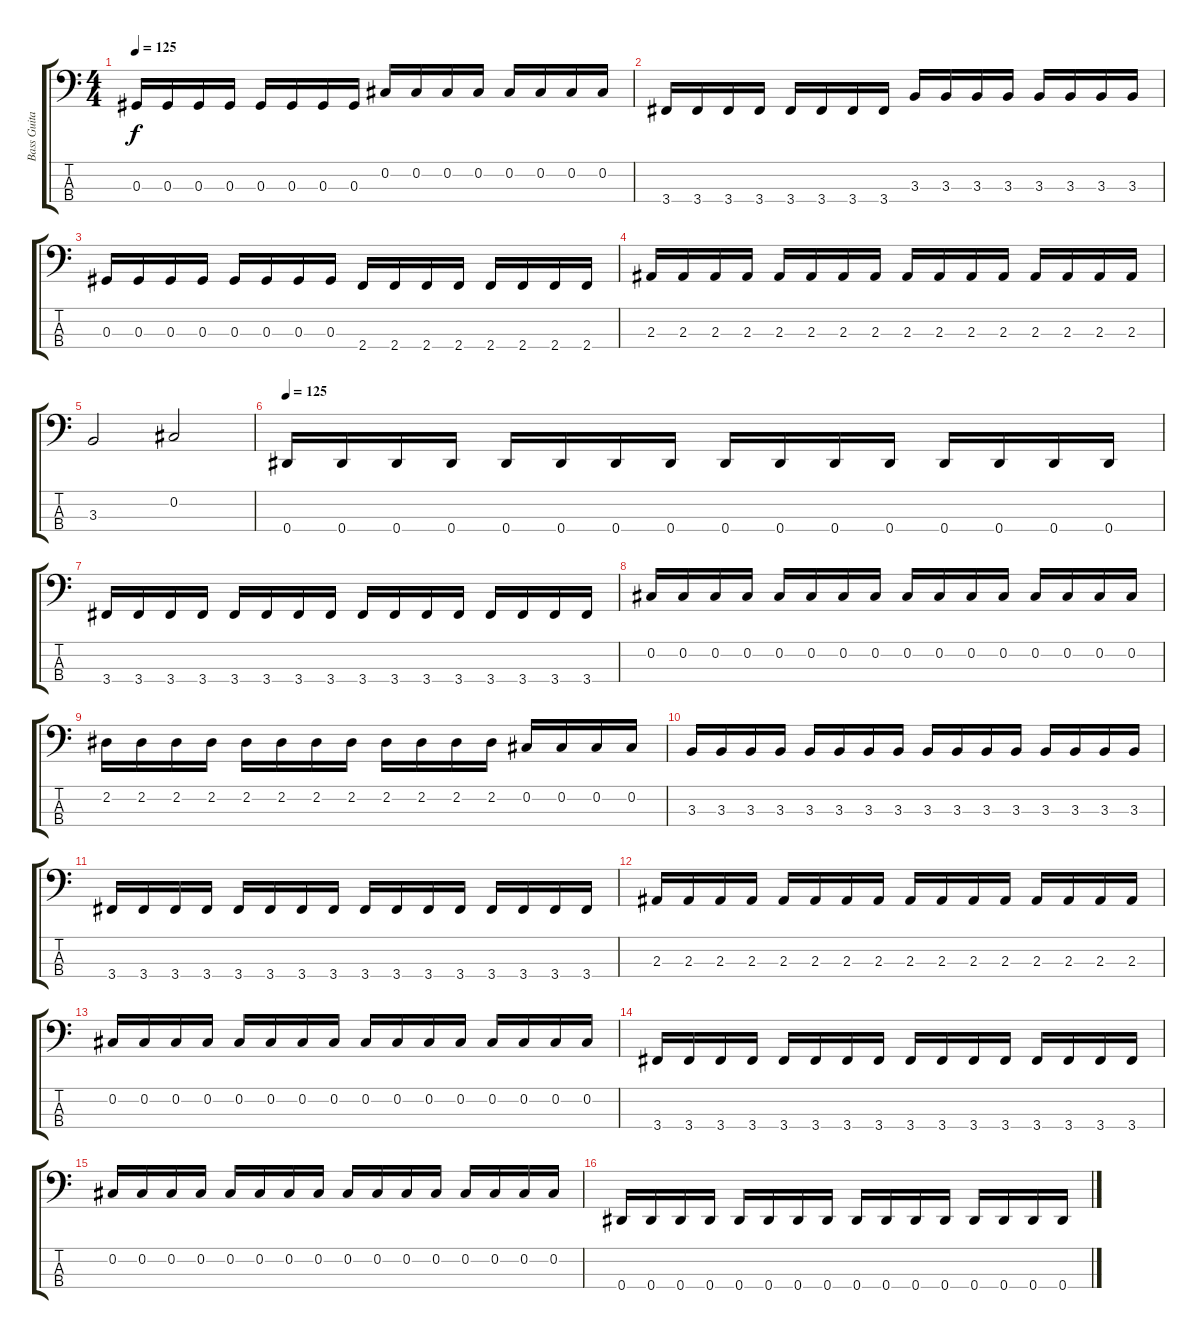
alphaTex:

\track ("Bass Guitar" "Bass Guita") {instrument electricbassfinger}
\staff {score tabs}
\tuning (Gb2 Db2 Ab1 Eb1) {hide}
\ts (4 4)
\tempo 125
\clef f4
\ks c
0.3.16{dy f} 0.3.16 0.3.16 0.3.16 0.3.16 0.3.16 0.3.16 0.3.16 0.2.16 0.2.16 0.2.16 0.2.16 0.2.16 0.2.16 0.2.16 0.2.16 |
3.4.16 3.4.16 3.4.16 3.4.16 3.4.16 3.4.16 3.4.16 3.4.16 3.3.16 3.3.16 3.3.16 3.3.16 3.3.16 3.3.16 3.3.16 3.3.16 |
0.3.16 0.3.16 0.3.16 0.3.16 0.3.16 0.3.16 0.3.16 0.3.16 2.4.16 2.4.16 2.4.16 2.4.16 2.4.16 2.4.16 2.4.16 2.4.16 |
2.3.16 2.3.16 2.3.16 2.3.16 2.3.16 2.3.16 2.3.16 2.3.16 2.3.16 2.3.16 2.3.16 2.3.16 2.3.16 2.3.16 2.3.16 2.3.16 |
3.3.2 0.2.2 |
\tempo 125
0.4.16 0.4.16 0.4.16 0.4.16 0.4.16 0.4.16 0.4.16 0.4.16 0.4.16 0.4.16 0.4.16 0.4.16 0.4.16 0.4.16 0.4.16 0.4.16 |
3.4.16 3.4.16 3.4.16 3.4.16 3.4.16 3.4.16 3.4.16 3.4.16 3.4.16 3.4.16 3.4.16 3.4.16 3.4.16 3.4.16 3.4.16 3.4.16 |
0.2.16 0.2.16 0.2.16 0.2.16 0.2.16 0.2.16 0.2.16 0.2.16 0.2.16 0.2.16 0.2.16 0.2.16 0.2.16 0.2.16 0.2.16 0.2.16 |
2.2.16 2.2.16 2.2.16 2.2.16 2.2.16 2.2.16 2.2.16 2.2.16 2.2.16 2.2.16 2.2.16 2.2.16 0.2.16 0.2.16 0.2.16 0.2.16 |
3.3.16 3.3.16 3.3.16 3.3.16 3.3.16 3.3.16 3.3.16 3.3.16 3.3.16 3.3.16 3.3.16 3.3.16 3.3.16 3.3.16 3.3.16 3.3.16 |
3.4.16 3.4.16 3.4.16 3.4.16 3.4.16 3.4.16 3.4.16 3.4.16 3.4.16 3.4.16 3.4.16 3.4.16 3.4.16 3.4.16 3.4.16 3.4.16 |
2.3.16 2.3.16 2.3.16 2.3.16 2.3.16 2.3.16 2.3.16 2.3.16 2.3.16 2.3.16 2.3.16 2.3.16 2.3.16 2.3.16 2.3.16 2.3.16 |
0.2.16 0.2.16 0.2.16 0.2.16 0.2.16 0.2.16 0.2.16 0.2.16 0.2.16 0.2.16 0.2.16 0.2.16 0.2.16 0.2.16 0.2.16 0.2.16 |
3.4.16 3.4.16 3.4.16 3.4.16 3.4.16 3.4.16 3.4.16 3.4.16 3.4.16 3.4.16 3.4.16 3.4.16 3.4.16 3.4.16 3.4.16 3.4.16 |
0.2.16 0.2.16 0.2.16 0.2.16 0.2.16 0.2.16 0.2.16 0.2.16 0.2.16 0.2.16 0.2.16 0.2.16 0.2.16 0.2.16 0.2.16 0.2.16 |
0.4.16 0.4.16 0.4.16 0.4.16 0.4.16 0.4.16 0.4.16 0.4.16 0.4.16 0.4.16 0.4.16 0.4.16 0.4.16 0.4.16 0.4.16 0.4.16
